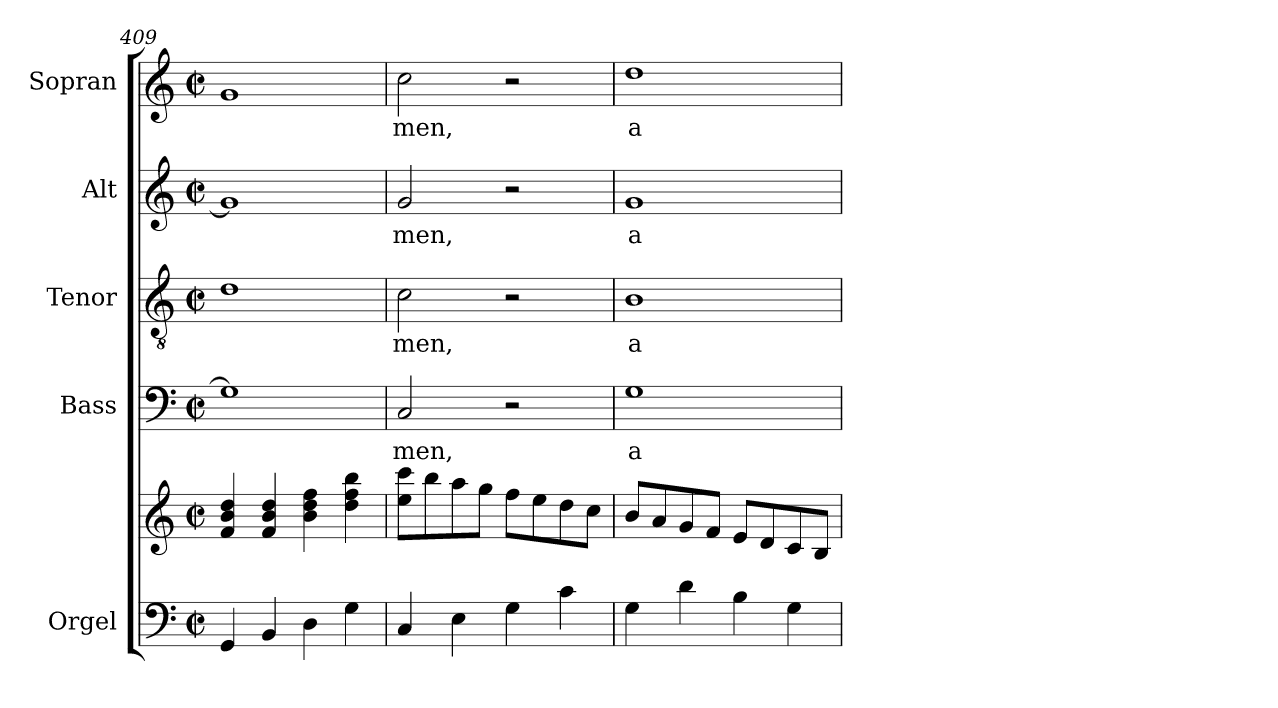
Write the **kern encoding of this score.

**kern	**kern	**kern	**text	**kern	**text	**kern	**text	**kern	**text
*part5	*part5	*part4	*part4	*part3	*part3	*part2	*part2	*part1	*part1
*staff6	*staff5	*staff4	*staff4	*staff3	*staff3	*staff2	*staff2	*staff1	*staff1
*I"Orgel	*	*I"Bass	*	*I"Tenor	*	*I"Alt	*	*I"Sopran	*
*I'Org.	*	*I'B.	*	*I'T.	*	*I'A.	*	*I'S.	*
*clefF4	*clefG2	*clefF4	*	*clefGv2	*	*clefG2	*	*clefG2	*
*k[]	*k[]	*k[]	*	*k[]	*	*k[]	*	*k[]	*
*C:	*C:	*C:	*	*C:	*	*C:	*	*C:	*
*M2/2	*M2/2	*M2/2	*	*M2/2	*	*M2/2	*	*M2/2	*
*met(c|)	*met(c|)	*met(c|)	*	*met(c|)	*	*met(c|)	*	*met(c|)	*
=409	=409	=409	=409	=409	=409	=409	=409	=409	=409
4GG/	4f/ 4b/ 4dd/	1G]	.	1d	.	1g]	.	1g	.
4BB/	4f/ 4b/ 4dd/	.	.	.	.	.	.	.	.
4D\	4b\ 4dd\ 4ff\	.	.	.	.	.	.	.	.
4G\	4dd\ 4ff\ 4bb\	.	.	.	.	.	.	.	.
=410	=410	=410	=410	=410	=410	=410	=410	=410	=410
!	!	!	!LO:LY:b	!	!LO:LY:b	!	!LO:LY:b	!	!LO:LY:b
4C/	8ee\ 8ccc\L	2C/	-men,	2c\	-men,	2g/	-men,	2cc\	-men,
.	8bb\	.	.	.	.	.	.	.	.
4E\	8aa\	.	.	.	.	.	.	.	.
.	8gg\J	.	.	.	.	.	.	.	.
4G\	8ff\L	2r	.	2r	.	2r	.	2r	.
.	8ee\	.	.	.	.	.	.	.	.
4c\	8dd\	.	.	.	.	.	.	.	.
.	8cc\J	.	.	.	.	.	.	.	.
=411	=411	=411	=411	=411	=411	=411	=411	=411	=411
!	!	!	!LO:LY:b	!	!LO:LY:b	!	!LO:LY:b	!	!LO:LY:b
4G\	8b/L	1G	a-	1B	a-	1g	a-	1dd	a-
.	8a/	.	.	.	.	.	.	.	.
4d\	8g/	.	.	.	.	.	.	.	.
.	8f/J	.	.	.	.	.	.	.	.
4B\	8e/L	.	.	.	.	.	.	.	.
.	8d/	.	.	.	.	.	.	.	.
4G\	8c/	.	.	.	.	.	.	.	.
.	8B/J	.	.	.	.	.	.	.	.
=	=	=	=	=	=	=	=	=	=
*-	*-	*-	*-	*-	*-	*-	*-	*-	*-
